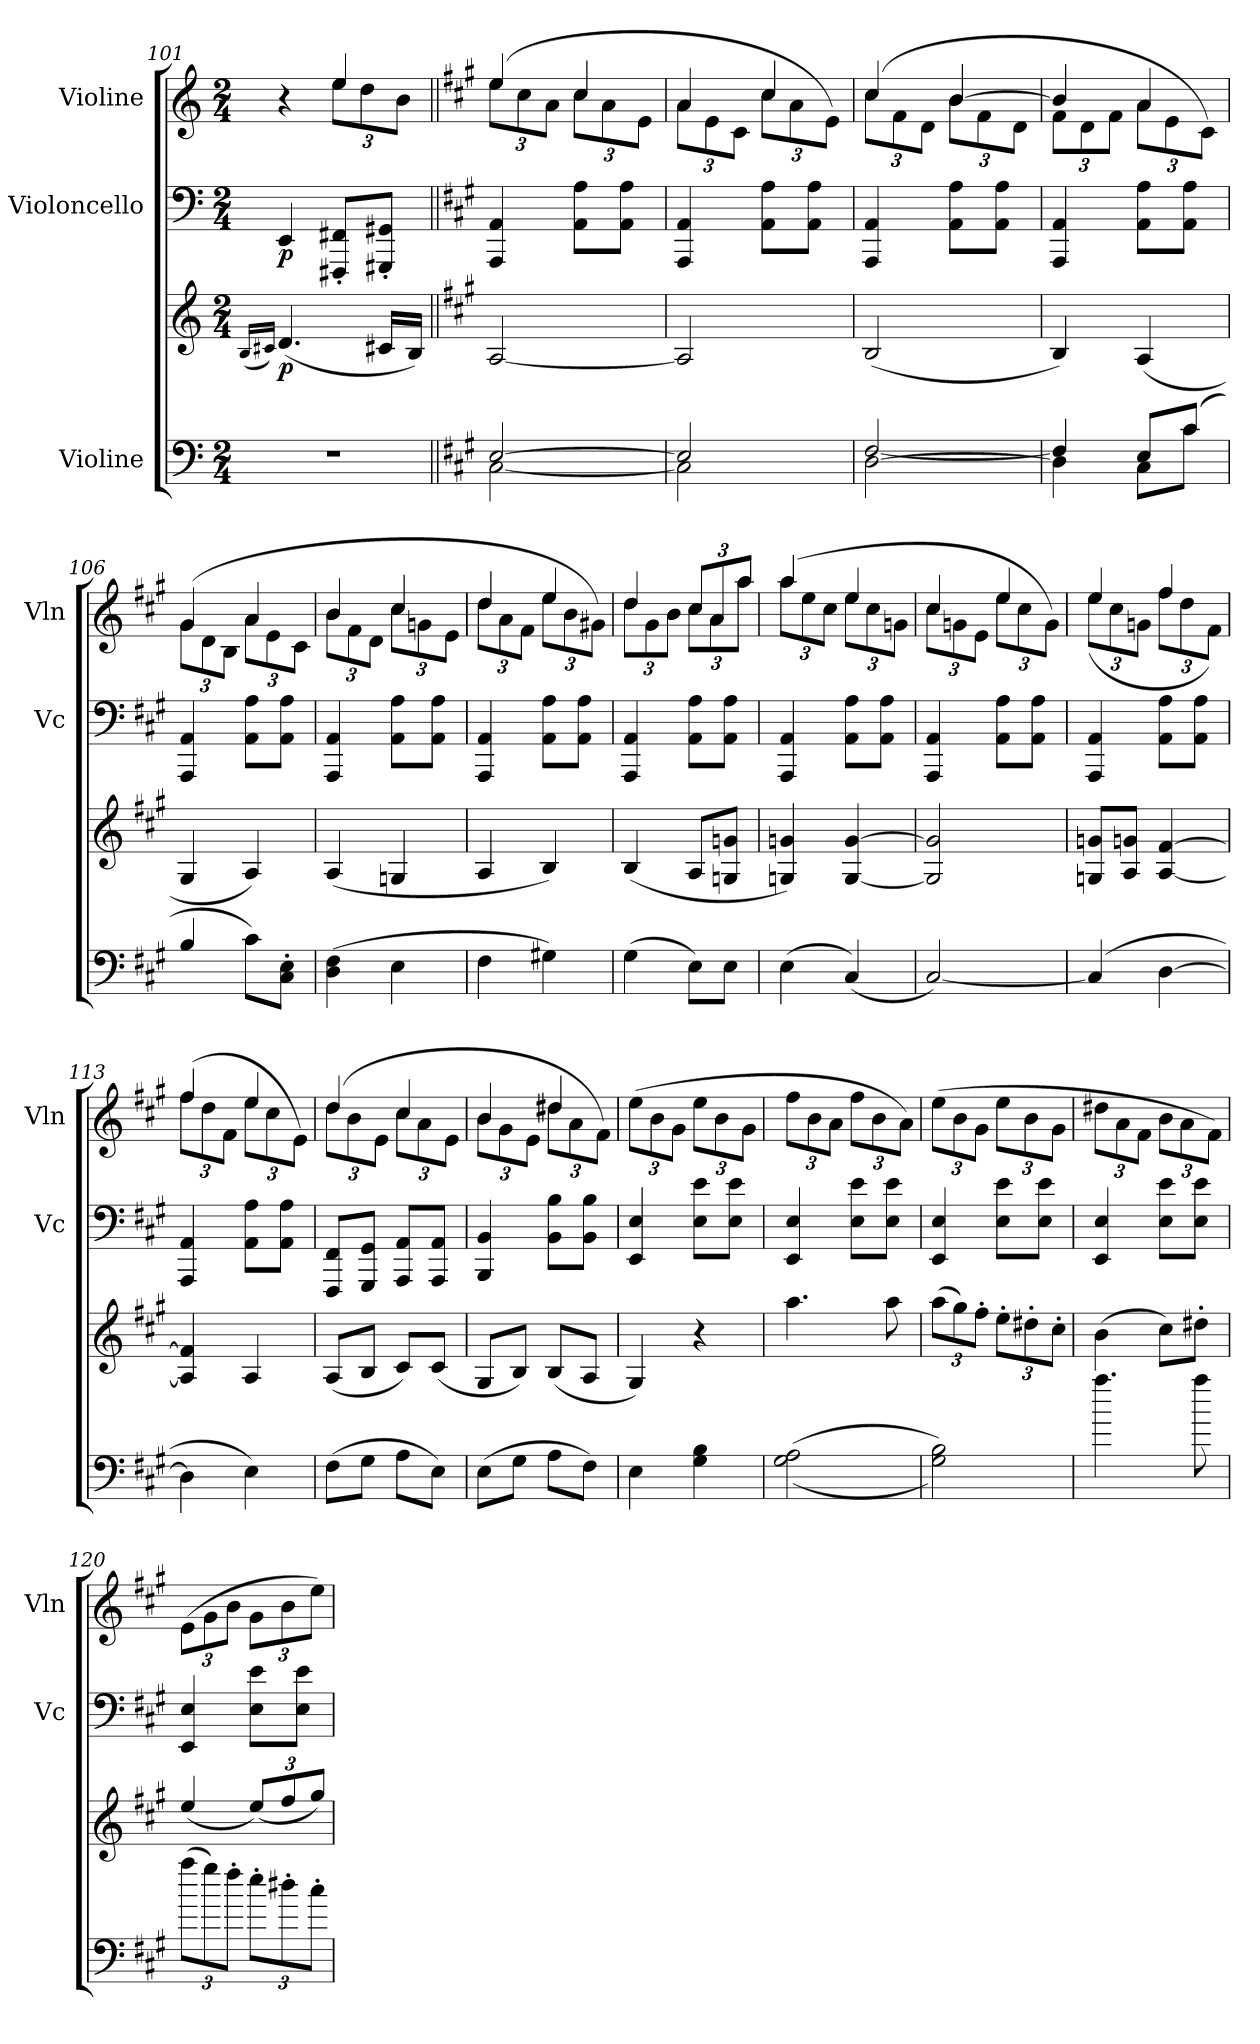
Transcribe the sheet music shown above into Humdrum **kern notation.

**kern	**kern	**dynam	**kern	**dynam	**kern
*part3	*part3	*part3	*part2	*part2	*part1
*staff4	*staff3	*staff3/4	*staff2	*staff2	*staff1
*I"Violine	*	*	*I"Violoncello	*	*I"Violine
*	*	*	*I'Vc	*	*I'Vln
*clefF4	*clefG2	*	*clefF4	*	*clefG2
*k[]	*k[]	*	*k[]	*	*k[]
*M2/4	*M2/4	*	*M2/4	*	*M2/4
=101	=101	=101	=101	=101	=101
.	(<16qqB/LL	.	.	.	.
.	16qqc#X/JJ)	.	.	.	.
*	*	*	*	*	*^
!	!	!LO:DY:b	!	!LO:DY:b	!	!
2r	(<4.d/	p	4EE/	p	4r	4ryy
*	*	*	*	*	*	*Xbrackettup
.	.	.	8FFF#X'/ 8FF#X'/L	.	4ee/	12ee\L
.	.	.	.	.	.	12dd\
.	16c#X/LL	.	8GGG#X'/ 8GG#X'/J	.	.	.
.	.	.	.	.	.	12b\J
.	16B/JJ)	.	.	.	.	.
=102||	=102||	=102||	=102||	=102||	=102||	=102||
*k[f#c#g#]	*k[f#c#g#]	*	*k[f#c#g#]	*	*k[f#c#g#]	*
*^	*	*	*	*	*	*
[2E/	[2C#\	[2A/	.	4AAA/ 4AA/	.	(>4ee/	12ee\L
.	.	.	.	.	.	.	12cc#\
.	.	.	.	.	.	.	12a\J
.	.	.	.	8AA\ 8A\L	.	4cc#/	12cc#\L
.	.	.	.	.	.	.	12a\
.	.	.	.	8AA\ 8A\J	.	.	.
.	.	.	.	.	.	.	12e\J
=103	=103	=103	=103	=103	=103	=103	=103
2E/]	2C#\]	2A/]	.	4AAA/ 4AA/	.	4a/	12a\L
.	.	.	.	.	.	.	12e\
.	.	.	.	.	.	.	12c#\J
.	.	.	.	8AA\ 8A\L	.	4cc#/	12cc#\L
.	.	.	.	.	.	.	12a\
.	.	.	.	8AA\ 8A\J	.	.	.
.	.	.	.	.	.	.	12e\J)
=104	=104	=104	=104	=104	=104	=104	=104
[2D\	[2F#/	(<2B/	.	4AAA/ 4AA/	.	(>4cc#/	12cc#\L
.	.	.	.	.	.	.	12f#\
.	.	.	.	.	.	.	12d\J
.	.	.	.	8AA\ 8A\L	.	[4b/	12b\L
.	.	.	.	.	.	.	12f#\
.	.	.	.	8AA\ 8A\J	.	.	.
.	.	.	.	.	.	.	12d\J
=105	=105	=105	=105	=105	=105	=105	=105
4D\]	4F#/]	4B/)	.	4AAA/ 4AA/	.	4b/]	12f#\L
.	.	.	.	.	.	.	12d\
.	.	.	.	.	.	.	12f#\J
8E/L	8C#\L	(<4A/	.	8AA\ 8A\L	.	4a/	12a\L
.	.	.	.	.	.	.	12e\
(>8c#/J	8c#\J	.	.	8AA\ 8A\J	.	.	.
.	.	.	.	.	.	.	12c#\J)
*v	*v	*	*	*	*	*	*
=106	=106	=106	=106	=106	=106	=106
4B/	4G#/	.	4AAA/ 4AA/	.	(>4g#/	12g#\L
.	.	.	.	.	.	12d\
.	.	.	.	.	.	12B\J
8c#\L)	4A/)	.	8AA\ 8A\L	.	4a/	12a\L
.	.	.	.	.	.	12e\
8C#'\ 8E'\J	.	.	8AA\ 8A\J	.	.	.
.	.	.	.	.	.	12c#\J
=107	=107	=107	=107	=107	=107	=107
(>4D\ 4F#\	(<4A/	.	4AAA/ 4AA/	.	4b/	12b\L
.	.	.	.	.	.	12f#\
.	.	.	.	.	.	12d\J
4E\	4Gn/	.	8AA\ 8A\L	.	4cc#/	12cc#\L
.	.	.	.	.	.	12gn\
.	.	.	8AA\ 8A\J	.	.	.
.	.	.	.	.	.	12e\J
=108	=108	=108	=108	=108	=108	=108
4F#\	4A/	.	4AAA/ 4AA/	.	4dd/	12dd\L
.	.	.	.	.	.	12a\
.	.	.	.	.	.	12f#\J
4G#X\)	4B/)	.	8AA\ 8A\L	.	4ee/	12ee\L
.	.	.	.	.	.	12b\
.	.	.	8AA\ 8A\J	.	.	.
.	.	.	.	.	.	12g#X\J)
=109	=109	=109	=109	=109	=109	=109
(>4G#\	(<4B/	.	4AAA/ 4AA/	.	4dd/	12dd\L
.	.	.	.	.	.	12g#\
.	.	.	.	.	.	12b\J
8E\L)	8A/L	.	8AA\ 8A\L	.	12cc#/L	12cc#\L
.	.	.	.	.	12a/	12a\
8E\J	8Gn/ 8gn/J	.	8AA\ 8A\J	.	.	.
.	.	.	.	.	12aa/J	12aa\J
=110	=110	=110	=110	=110	=110	=110
(>4E\	4Gn/ 4gn/)	.	4AAA/ 4AA/	.	(>4aa/	12aa\L
.	.	.	.	.	.	12ee\
.	.	.	.	.	.	12cc#\J
(<4C#/)	[4G/ [4g/	.	8AA\ 8A\L	.	4ee/	12ee\L
.	.	.	.	.	.	12cc#\
.	.	.	8AA\ 8A\J	.	.	.
.	.	.	.	.	.	12gn\J
=111	=111	=111	=111	=111	=111	=111
[2C#/)	2Gn]/ 2g]/	.	4AAA/ 4AA/	.	4cc#/	12cc#\L
.	.	.	.	.	.	12gn\
.	.	.	.	.	.	12e\J
.	.	.	8AA\ 8A\L	.	4ee/	12ee\L
.	.	.	.	.	.	12cc#\
.	.	.	8AA\ 8A\J	.	.	.
.	.	.	.	.	.	12g\J)
=112	=112	=112	=112	=112	=112	=112
(>4C#/]	8G/ 8g/L	.	4AAA/ 4AA/	.	4ee/	(>12ee\L
.	.	.	.	.	.	12cc#\
.	8A/ 8gn/J	.	.	.	.	.
.	.	.	.	.	.	12gn\J
[4D\	[4A/ [4f#/	.	8AA\ 8A\L	.	4ff#/	12ff#\L
.	.	.	.	.	.	12dd\
.	.	.	8AA\ 8A\J	.	.	.
.	.	.	.	.	.	12f#\J)
=113	=113	=113	=113	=113	=113	=113
4D\]	4A]/ 4f#]/	.	4AAA/ 4AA/	.	(>4ff#/	12ff#\L
.	.	.	.	.	.	12dd\
.	.	.	.	.	.	12f#\J
4E\)	4A/	.	8AA\ 8A\L	.	4ee/	12ee\L
.	.	.	.	.	.	12cc#\
.	.	.	8AA\ 8A\J	.	.	.
.	.	.	.	.	.	12e\J)
=114	=114	=114	=114	=114	=114	=114
(>8F#\L	(<8A/L	.	8FFF#/ 8FF#/L	.	(>4dd/	12dd\L
.	.	.	.	.	.	12b\
8G#\J	8B/J	.	8GGG#/ 8GG#/J	.	.	.
.	.	.	.	.	.	12e\J
8A\L	8c#/L)	.	8AAA/ 8AA/L	.	4cc#/	12cc#\L
.	.	.	.	.	.	12a\
8E\J)	(<8c#/J	.	8AAA/ 8AA/J	.	.	.
.	.	.	.	.	.	12e\J
=115	=115	=115	=115	=115	=115	=115
(>8E\L	8G#/L	.	4BBB/ 4BB/	.	4b/	12b\L
.	.	.	.	.	.	12g#\
8G#\J	8B/J)	.	.	.	.	.
.	.	.	.	.	.	12e\J
8A\L	(<8B/L	.	8BB\ 8B\L	.	4dd#X/	12dd#\L
.	.	.	.	.	.	12a\
8F#\J)	8A/J	.	8BB\ 8B\J	.	.	.
.	.	.	.	.	.	12f#\J)
*	*	*	*	*	*v	*v
=116	=116	=116	=116	=116	=116
4E\	4G#/)	.	4EE/ 4E/	.	(>12ee\L
.	.	.	.	.	12b\
.	.	.	.	.	12g#\J
4G#\ 4B\	4r	.	8E\ 8e\L	.	12ee\L
.	.	.	.	.	12b\
.	.	.	8E\ 8e\J	.	.
.	.	.	.	.	12g#\J
=117	=117	=117	=117	=117	=117
(>(>2G#\ 2A\	4.aa\	.	4EE/ 4E/	.	12ff#\L
.	.	.	.	.	12b\
.	.	.	.	.	12a\J
.	.	.	8E\ 8e\L	.	12ff#\L
.	.	.	.	.	12b\
.	8aa\	.	8E\ 8e\J	.	.
.	.	.	.	.	12a\J)
=118	=118	=118	=118	=118	=118
*	*Xbrackettup	*	*	*	*
2G#\ 2B\))	(<12aa\L	.	4EE/ 4E/	.	(>12ee\L
.	12gg#\)	.	.	.	12b\
.	12ff#'\J	.	.	.	12g#\J
.	12ee'\L	.	8E\ 8e\L	.	12ee\L
.	12dd#X'\	.	.	.	12b\
.	.	.	8E\ 8e\J	.	.
.	12cc#'\J	.	.	.	12g#\J
=119	=119	=119	=119	=119	=119
4.aa\	(<4b\	.	4EE/ 4E/	.	12dd#X\L
.	.	.	.	.	12a\
.	.	.	.	.	12f#\J
.	8cc#\L)	.	8E\ 8e\L	.	12b\L
.	.	.	.	.	12a\
8aa\	8dd#X'\J	.	8E\ 8e\J	.	.
.	.	.	.	.	12f#\J)
=120	=120	=120	=120	=120	=120
*Xbrackettup	*	*	*	*	*
(>12aa\L	(<4ee/	.	4EE/ 4E/	.	(>12e\L
12gg#\)	.	.	.	.	12g#\
12ff#'\J	.	.	.	.	12b\J
12ee'\L	(<12ee/L)	.	8E\ 8e\L	.	12g#\L
12dd#X'\	12ff#/	.	.	.	12b\
.	.	.	8E\ 8e\J	.	.
12cc#'\J	12gg#/J)	.	.	.	12ee\J)
=	=	=	=	=	=
*-	*-	*-	*-	*-	*-
